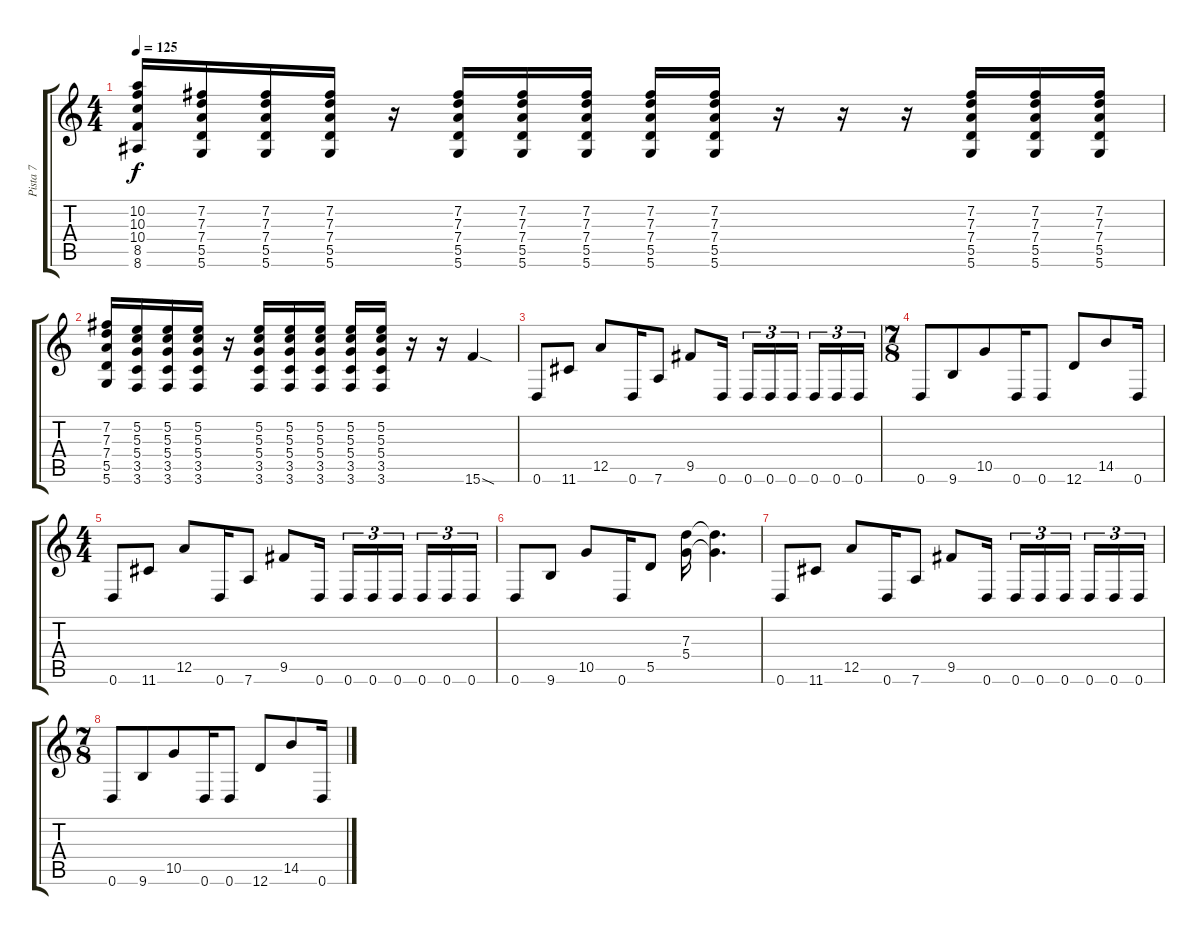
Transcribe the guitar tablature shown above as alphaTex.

\track ("Pista 7" "Pista 7") {instrument distortionguitar}
\staff {score tabs}
\tuning (E4 B3 G3 D3 A2 D2) {hide}
\ts (4 4)
\tempo 125
\clef g2
\ks c
(10.2 10.3 10.4 8.5 8.6).16{dy f} (7.2 7.3 7.4 5.5 5.6).16 (7.2 7.3 7.4 5.5 5.6).16 (7.2 7.3 7.4 5.5 5.6).16 r.16 (7.2 7.3 7.4 5.5 5.6).16 (7.2 7.3 7.4 5.5 5.6).16 (7.2 7.3 7.4 5.5 5.6).16 (7.2 7.3 7.4 5.5 5.6).16 (7.2 7.3 7.4 5.5 5.6).16 r.16 r.16 r.16 (7.2 7.3 7.4 5.5 5.6).16 (7.2 7.3 7.4 5.5 5.6).16 (7.2 7.3 7.4 5.5 5.6).16 |
(7.2 7.3 7.4 5.5 5.6).16 (5.2 5.3 5.4 3.5 3.6).16 (5.2 5.3 5.4 3.5 3.6).16 (5.2 5.3 5.4 3.5 3.6).16 r.16 (5.2 5.3 5.4 3.5 3.6).16 (5.2 5.3 5.4 3.5 3.6).16 (5.2 5.3 5.4 3.5 3.6).16 (5.2 5.3 5.4 3.5 3.6).16 (5.2 5.3 5.4 3.5 3.6).16 r.16 r.16 15.6{sod}.4 |
0.6.8 11.6.8 12.5.8 0.6.16 7.6.8 9.5.8 0.6.16 0.6.16{tu (3 2)} 0.6.16{tu (3 2)} 0.6.16{tu (3 2) beam splitsecondary} 0.6.16{tu (3 2)} 0.6.16{tu (3 2)} 0.6.16{tu (3 2)} |
\ts (7 8)
0.6.8 9.6.8 10.5.8 0.6.16 0.6.8 12.6.8 14.5.8 0.6.16 |
\ts (4 4)
0.6.8 11.6.8 12.5.8 0.6.16 7.6.8 9.5.8 0.6.16 0.6.16{tu (3 2)} 0.6.16{tu (3 2)} 0.6.16{tu (3 2) beam splitsecondary} 0.6.16{tu (3 2)} 0.6.16{tu (3 2)} 0.6.16{tu (3 2)} |
0.6.8 9.6.8 10.5.8 0.6.16 5.5.8 (7.3 5.4).16 (7.3{t} 5.4{t}).4{d} |
0.6.8 11.6.8 12.5.8 0.6.16 7.6.8 9.5.8 0.6.16 0.6.16{tu (3 2)} 0.6.16{tu (3 2)} 0.6.16{tu (3 2) beam splitsecondary} 0.6.16{tu (3 2)} 0.6.16{tu (3 2)} 0.6.16{tu (3 2)} |
\ts (7 8)
0.6.8 9.6.8 10.5.8 0.6.16 0.6.8 12.6.8 14.5.8 0.6.16
